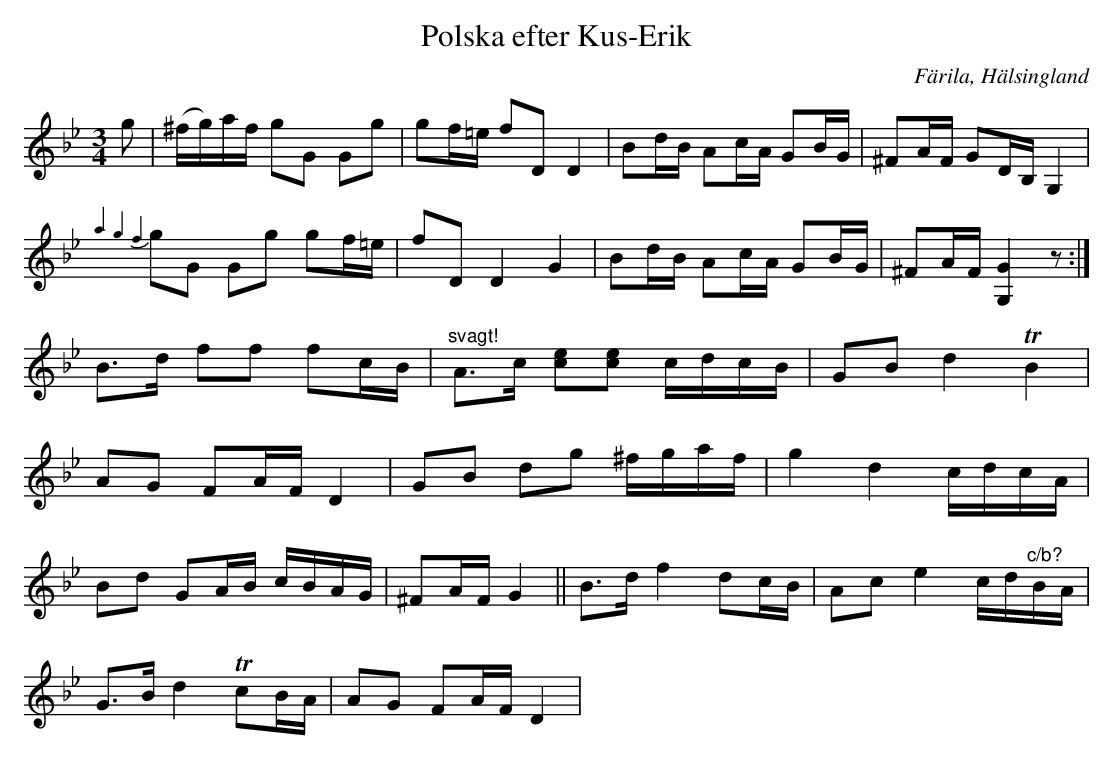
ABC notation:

X:1
T: Polska efter Kus-Erik
O: Färila, Hälsingland
M: 3/4
L: 1/16
K: Gm
g2 | (^fg)af g2G2 G2g2 | g2f=e f2D2 D4 | B2dB A2cA G2BG | ^F2AF G2DB, G,4 |
{a4g4f4}g2G2 G2g2 g2f=e | f2D2 D4 G4 | B2dB A2cA G2BG | ^F2AF [G,G]4 z2 :|
B2>d2 f2f2 f2cB | "^svagt!"A2>c2 [c2e2][e2c2] cdcB | G2B2 d4 TB4 |
A2G2 F2AF D4 | G2B2 d2g2 ^fgaf | g4 d4 cdcA |
B2d2 G2AB cBAG | ^F2AF G4 || B2>d2 f4 d2cB | A2c2 e4 cd"^c/b?"BA |
G2>B2 d4 Tc2BA | A2G2 F2AF D4 |
